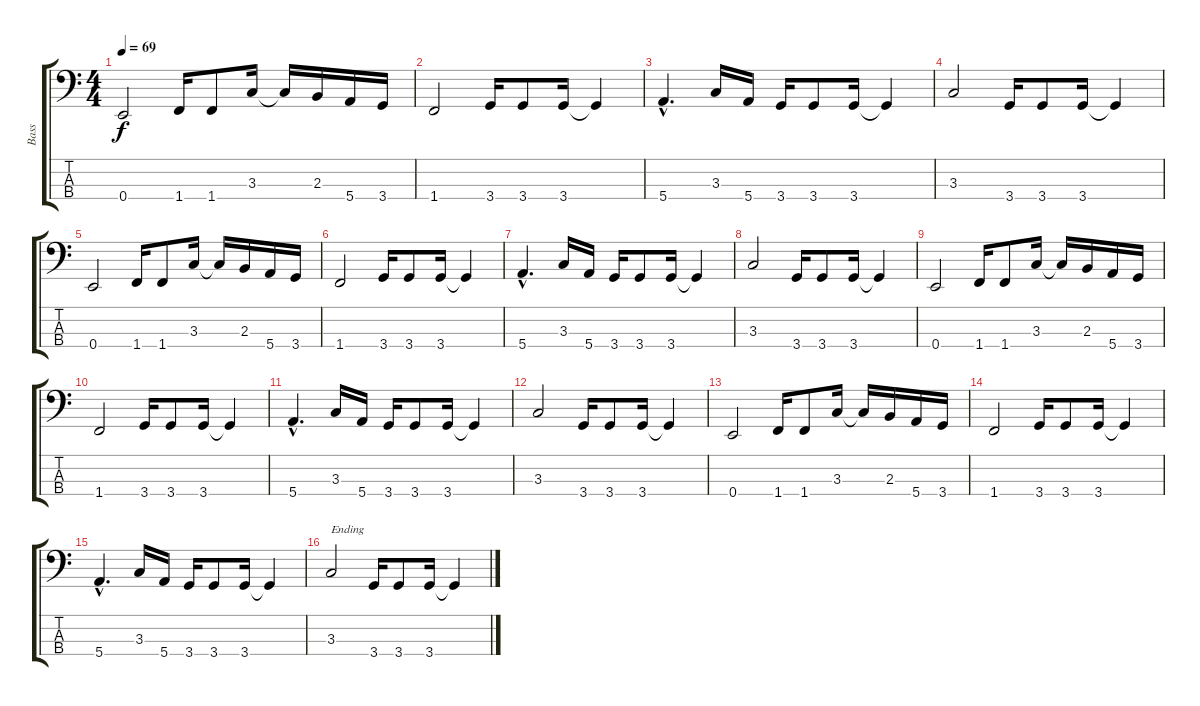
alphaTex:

\track ("Bass" "Bass") {instrument electricbassfinger}
\staff {score tabs}
\tuning (G2 D2 A1 E1) {hide}
\ts (4 4)
\tempo 69
\clef f4
\ks c
0.4.2{dy f} 1.4.16 1.4.8 3.3.16 3.3{t}.16 2.3.16 5.4.16 3.4.16 |
1.4.2 3.4.16 3.4.8 3.4.16 3.4{t}.4 |
5.4{hac}.4{d} 3.3.16 5.4.16 3.4.16 3.4.8 3.4.16 3.4{t}.4 |
3.3.2 3.4.16 3.4.8 3.4.16 3.4{t}.4 |
0.4.2 1.4.16 1.4.8 3.3.16 3.3{t}.16 2.3.16 5.4.16 3.4.16 |
1.4.2 3.4.16 3.4.8 3.4.16 3.4{t}.4 |
5.4{hac}.4{d} 3.3.16 5.4.16 3.4.16 3.4.8 3.4.16 3.4{t}.4 |
3.3.2 3.4.16 3.4.8 3.4.16 3.4{t}.4 |
0.4.2 1.4.16 1.4.8 3.3.16 3.3{t}.16 2.3.16 5.4.16 3.4.16 |
1.4.2 3.4.16 3.4.8 3.4.16 3.4{t}.4 |
5.4{hac}.4{d} 3.3.16 5.4.16 3.4.16 3.4.8 3.4.16 3.4{t}.4 |
3.3.2 3.4.16 3.4.8 3.4.16 3.4{t}.4 |
0.4.2 1.4.16 1.4.8 3.3.16 3.3{t}.16 2.3.16 5.4.16 3.4.16 |
1.4.2 3.4.16 3.4.8 3.4.16 3.4{t}.4 |
5.4{hac}.4{d} 3.3.16 5.4.16 3.4.16 3.4.8 3.4.16 3.4{t}.4 |
3.3.2{txt "Ending"} 3.4.16 3.4.8 3.4.16 3.4{t}.4
